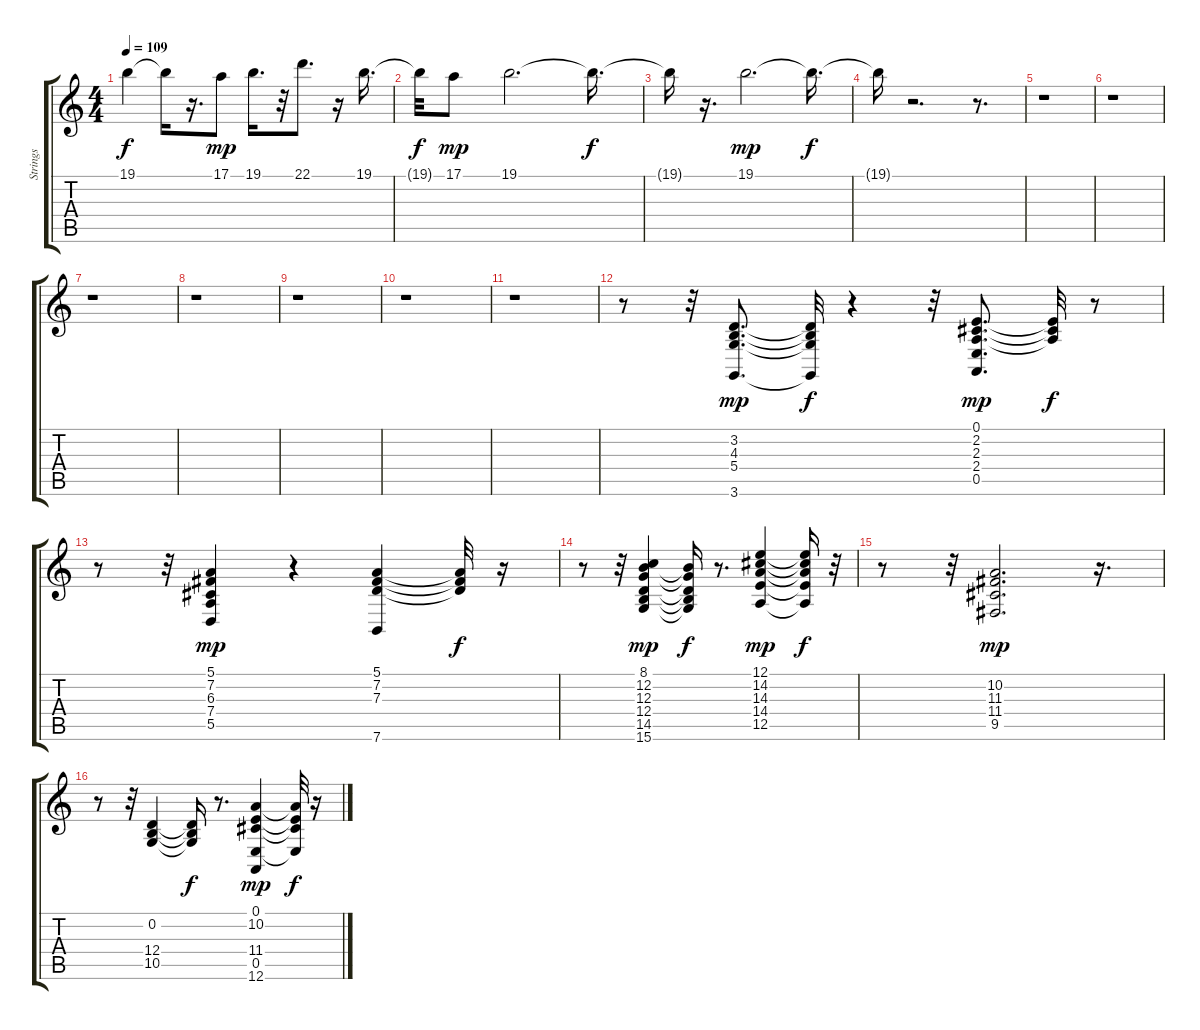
\track ("Strings" "Strings") {instrument stringensemble1}
\staff {score tabs}
\tuning (E4 B3 G3 D3 A2 E2) {hide}
\ts (4 4)
\tempo 109
\clef g2
\ks c
19.1{t}.4{dy f} 19.1{t}.16 r.16{d} 17.1.8{dy mp} 19.1.16{d} r.32 22.1.8{d} r.16 19.1.16{d} |
19.1{t}.32{dy f} 17.1.8{dy mp} 19.1.2{d} 19.1{t}.16{d dy f} |
19.1{t}.16 r.16{d} 19.1.2{d dy mp} 19.1{t}.16{d dy f} |
19.1{t}.16 r.2{d} r.8{d} |
r.1 |
r.1 |
r.1 |
r.1 |
r.1 |
r.1 |
r.1 |
r.8 r.32 (3.2 4.3 5.4 3.6).8{d dy mp} (3.2{t} 4.3{t} 5.4{t} 3.6{t}).32{dy f} r.4 r.32 (0.1 2.2 2.3 2.4 0.5).8{d dy mp} (0.1{t} 2.2{t} 2.3{t}).32{dy f} r.8 |
r.8 r.32 (5.1 7.2 6.3 7.4 5.5).4{dy mp} r.4 (5.1 7.2 7.3 7.6).4 (5.1{t} 7.2{t} 7.3{t}).32{dy f} r.16 |
r.8 r.32 (8.1 12.2 12.3 12.4 14.5 15.6).4{dy mp} (12.2{t} 12.3{t} 12.4{t} 14.5{t} 15.6{t}).16{dy f} r.8{d} (12.1 14.2 14.3 14.4 12.5).4{dy mp} (12.1{t} 14.2{t} 14.3{t} 14.4{t} 12.5{t}).16{dy f} r.32 |
r.8 r.32 (10.2 11.3 11.4 9.5).2{d dy mp} r.16{d} |
r.8 r.32 (0.2 12.4 10.5).4 (0.2{t} 12.4{t} 10.5{t}).16{dy f} r.8{d} (0.1 10.2 11.4 0.5 12.6).4{dy mp} (0.1{t} 10.2{t} 11.4{t} 12.6{t}).32{dy f} r.16
